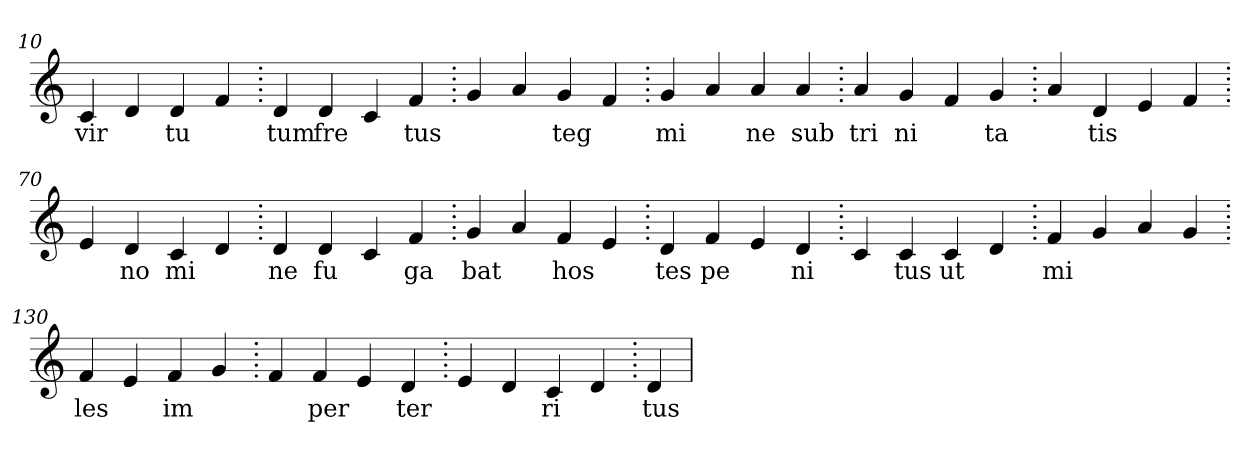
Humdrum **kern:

**kern	**text
*part1	*part1
*staff1	*staff1
*clefG2	*
=10.	=10.
4c	vir
4d	.
4d	tu
4f	.
=20.	=20.
4d	tum
4d	fre
4c	.
4f	tus
=30.	=30.
4g	.
4a	.
4g	teg
4f	.
=40.	=40.
4g	mi
4a	.
4a	ne
4a	sub
=50.	=50.
4a	tri
4g	ni
4f	.
4g	ta
=60.	=60.
4a	.
4d	tis
4e	.
4f	.
=70.	=70.
4e	.
4d	no
4c	mi
4d	.
=80.	=80.
4d	ne
4d	fu
4c	.
4f	ga
=90.	=90.
4g	bat
4a	.
4f	hos
4e	.
=100.	=100.
4d	tes
4f	pe
4e	.
4d	ni
=110.	=110.
4c	.
4c	tus
4c	ut
4d	.
=120.	=120.
4f	mi
4g	.
4a	.
4g	.
=130.	=130.
4f	les
4e	.
4f	im
4g	.
=140.	=140.
4f	.
4f	per
4e	.
4d	ter
=150.	=150.
4e	.
4d	.
4c	ri
4d	.
=160.	=160.
4d	tus
=	=
*-	*-
